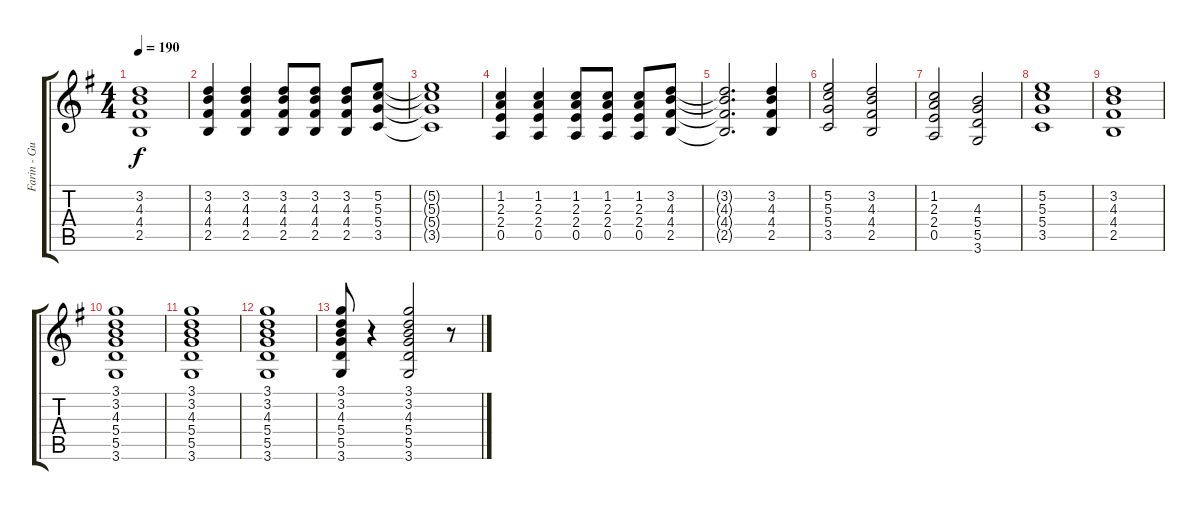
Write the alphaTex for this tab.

\track ("Farin - Guitar 1" "Farin - Gu") {instrument overdrivenguitar}
\staff {score tabs}
\tuning (E4 B3 G3 D3 A2 E2) {hide}
\ts (4 4)
\tempo 190
\clef g2
\ks g
(3.2{t} 4.3{t} 4.4{t} 2.5{t}).1{dy f} |
(3.2 4.3 4.4 2.5).4 (3.2 4.3 4.4 2.5).4 (3.2 4.3 4.4 2.5).8 (3.2 4.3 4.4 2.5).8 (3.2 4.3 4.4 2.5).8 (5.2 5.3 5.4 3.5).8 |
(5.2{t} 5.3{t} 5.4{t} 3.5{t}).1 |
(1.2 2.3 2.4 0.5).4 (1.2 2.3 2.4 0.5).4 (1.2 2.3 2.4 0.5).8 (1.2 2.3 2.4 0.5).8 (1.2 2.3 2.4 0.5).8 (3.2 4.3 4.4 2.5).8 |
(3.2{t} 4.3{t} 4.4{t} 2.5{t}).2{d} (3.2 4.3 4.4 2.5).4 |
(5.2 5.3 5.4 3.5).2 (3.2 4.3 4.4 2.5).2 |
(1.2 2.3 2.4 0.5).2 (4.3 5.4 5.5 3.6).2 |
(5.2 5.3 5.4 3.5).1 |
(3.2 4.3 4.4 2.5).1 |
(3.1 3.2 4.3 5.4 5.5 3.6).1 |
(3.1 3.2 4.3 5.4 5.5 3.6).1 |
(3.1 3.2 4.3 5.4 5.5 3.6).1 |
(3.1 3.2 4.3 5.4 5.5 3.6).8 r.4 (3.1 3.2 4.3 5.4 5.5 3.6).2 r.8
